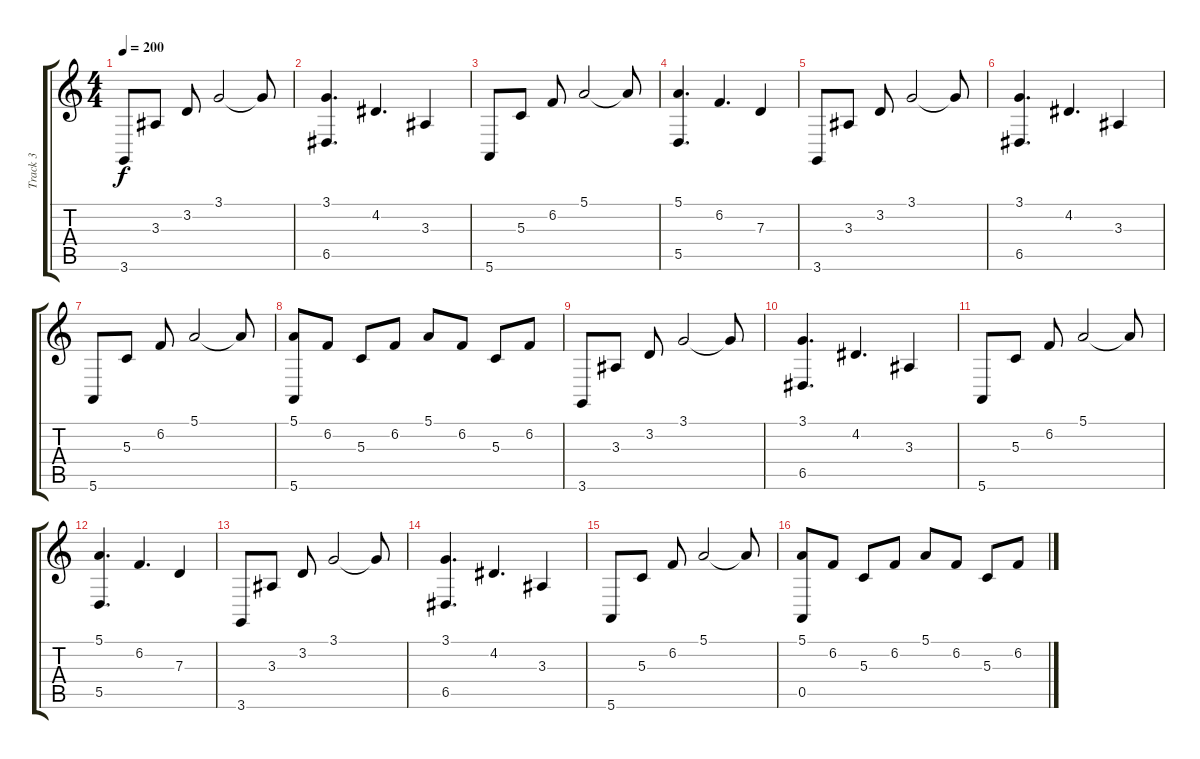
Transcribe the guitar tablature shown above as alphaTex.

\track ("Track 3" "Track 3") {instrument pad1newage}
\staff {score tabs}
\tuning (E4 B3 G3 D3 A2 E2) {hide}
\ts (4 4)
\tempo 200
\clef g2
\ks c
3.6.8{dy f instrument pad1newage} 3.3.8 3.2.8 3.1.2 3.1{t}.8 |
(3.1 6.5).4{d} 4.2.4{d} 3.3.4 |
5.6.8 5.3.8 6.2.8 5.1.2 5.1{t}.8 |
(5.1 5.5).4{d} 6.2.4{d} 7.3.4 |
3.6.8 3.3.8 3.2.8 3.1.2 3.1{t}.8 |
(3.1 6.5).4{d} 4.2.4{d} 3.3.4 |
5.6.8 5.3.8 6.2.8 5.1.2 5.1{t}.8 |
(5.1 5.6).8 6.2.8 5.3.8 6.2.8 5.1.8 6.2.8 5.3.8 6.2.8 |
3.6.8 3.3.8 3.2.8 3.1.2 3.1{t}.8 |
(3.1 6.5).4{d} 4.2.4{d} 3.3.4 |
5.6.8 5.3.8 6.2.8 5.1.2 5.1{t}.8 |
(5.1 5.5).4{d} 6.2.4{d} 7.3.4 |
3.6.8 3.3.8 3.2.8 3.1.2 3.1{t}.8 |
(3.1 6.5).4{d} 4.2.4{d} 3.3.4 |
5.6.8 5.3.8 6.2.8 5.1.2 5.1{t}.8 |
(5.1 0.5).8 6.2.8 5.3.8 6.2.8 5.1.8 6.2.8 5.3.8 6.2.8
